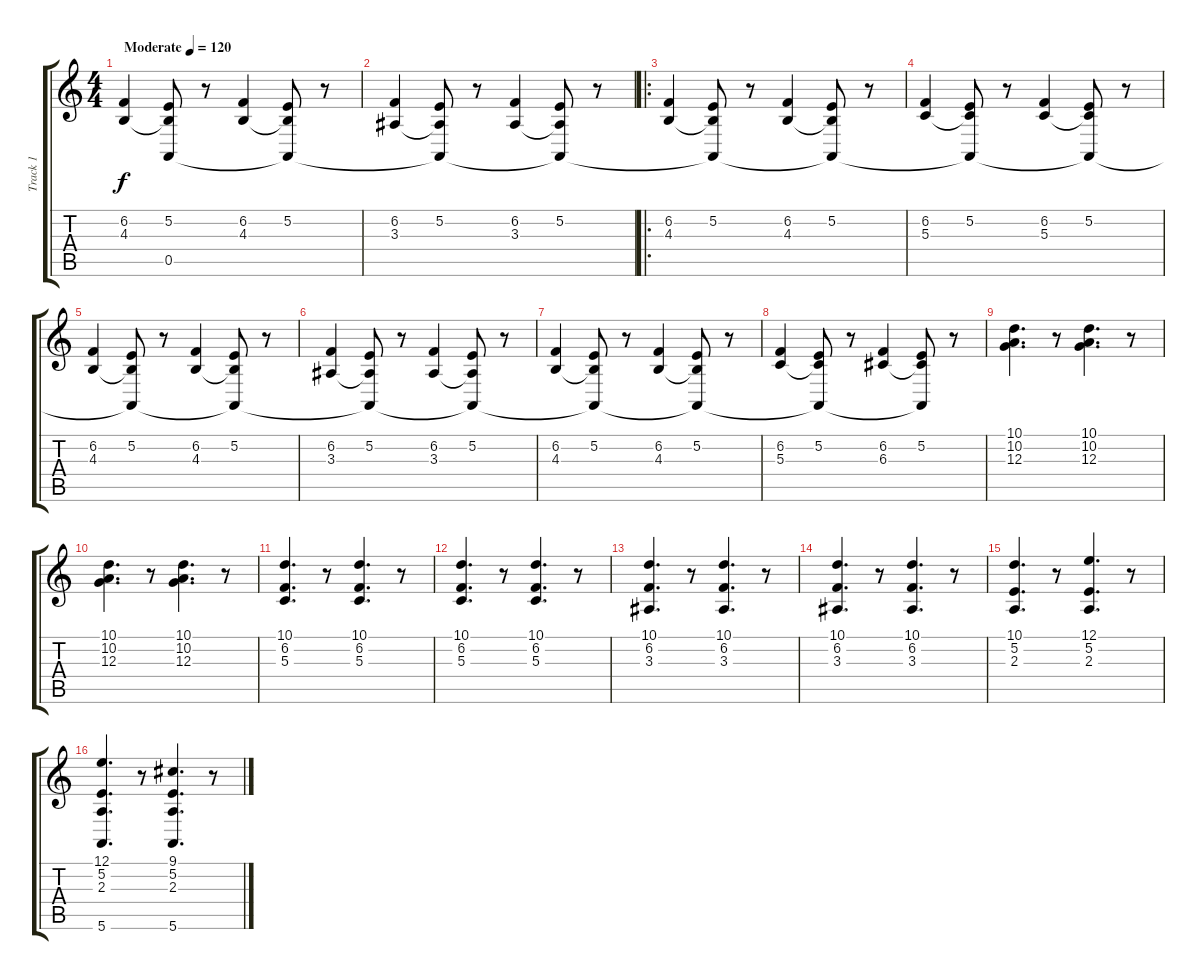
\track ("Track 1" "Track 1") {instrument stringensemble1}
\staff {score tabs}
\tuning (E4 B3 G3 D3 A2 E2) {hide}
\ts (4 4)
\tempo (120 "Moderate")
\clef g2
\ks c
(6.2 4.3).4{dy f instrument stringensemble1} (5.2 4.3{t} 0.5).8 r.8 (6.2 4.3).4 (5.2 4.3{t} 0.5{t}).8 r.8 |
(6.2 3.3).4 (5.2 3.3{t} 0.5{t}).8 r.8 (6.2 3.3).4 (5.2 3.3{t} 0.5{t}).8 r.8 |
\ro
(6.2 4.3).4 (5.2 4.3{t} 0.5{t}).8 r.8 (6.2 4.3).4 (5.2 4.3{t} 0.5{t}).8 r.8 |
(6.2 5.3).4 (5.2 5.3{t} 0.5{t}).8 r.8 (6.2 5.3).4 (5.2 5.3{t} 0.5{t}).8 r.8 |
(6.2 4.3).4 (5.2 4.3{t} 0.5{t}).8 r.8 (6.2 4.3).4 (5.2 4.3{t} 0.5{t}).8 r.8 |
(6.2 3.3).4 (5.2 3.3{t} 0.5{t}).8 r.8 (6.2 3.3).4 (5.2 3.3{t} 0.5{t}).8 r.8 |
(6.2 4.3).4 (5.2 4.3{t} 0.5{t}).8 r.8 (6.2 4.3).4 (5.2 4.3{t} 0.5{t}).8 r.8 |
(6.2 5.3).4 (5.2 5.3{t} 0.5{t}).8 r.8 (6.2 6.3).4 (5.2 6.3{t} 0.5{t}).8 r.8 |
(10.1 10.2 12.3).4{d} r.8 (10.1 10.2 12.3).4{d} r.8 |
(10.1 10.2 12.3).4{d} r.8 (10.1 10.2 12.3).4{d} r.8 |
(10.1 6.2 5.3).4{d} r.8 (10.1 6.2 5.3).4{d} r.8 |
(10.1 6.2 5.3).4{d} r.8 (10.1 6.2 5.3).4{d} r.8 |
(10.1 6.2 3.3).4{d} r.8 (10.1 6.2 3.3).4{d} r.8 |
(10.1 6.2 3.3).4{d} r.8 (10.1 6.2 3.3).4{d} r.8 |
(10.1 5.2 2.3).4{d} r.8 (12.1 5.2 2.3).4{d} r.8 |
(12.1 5.2 2.3 5.6).4{d} r.8 (9.1 5.2 2.3 5.6).4{d} r.8
